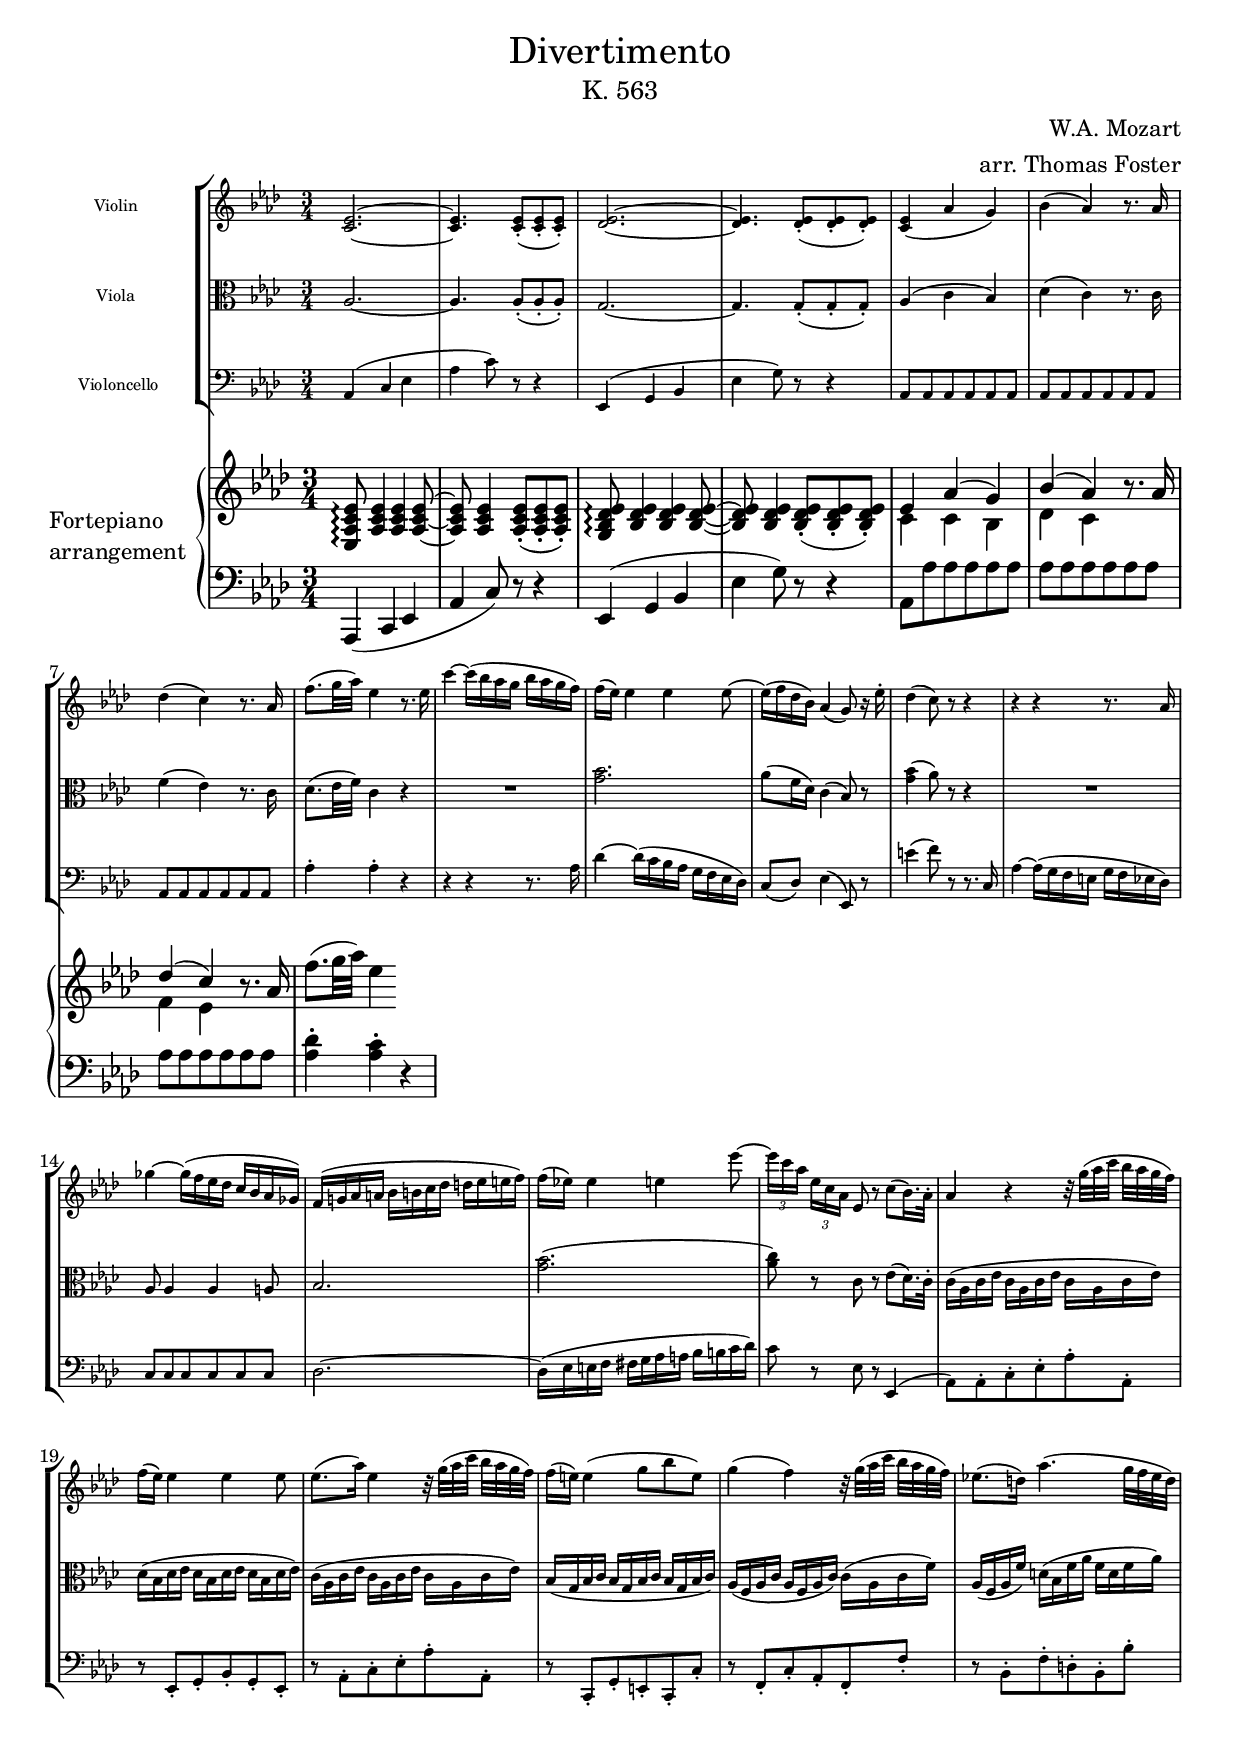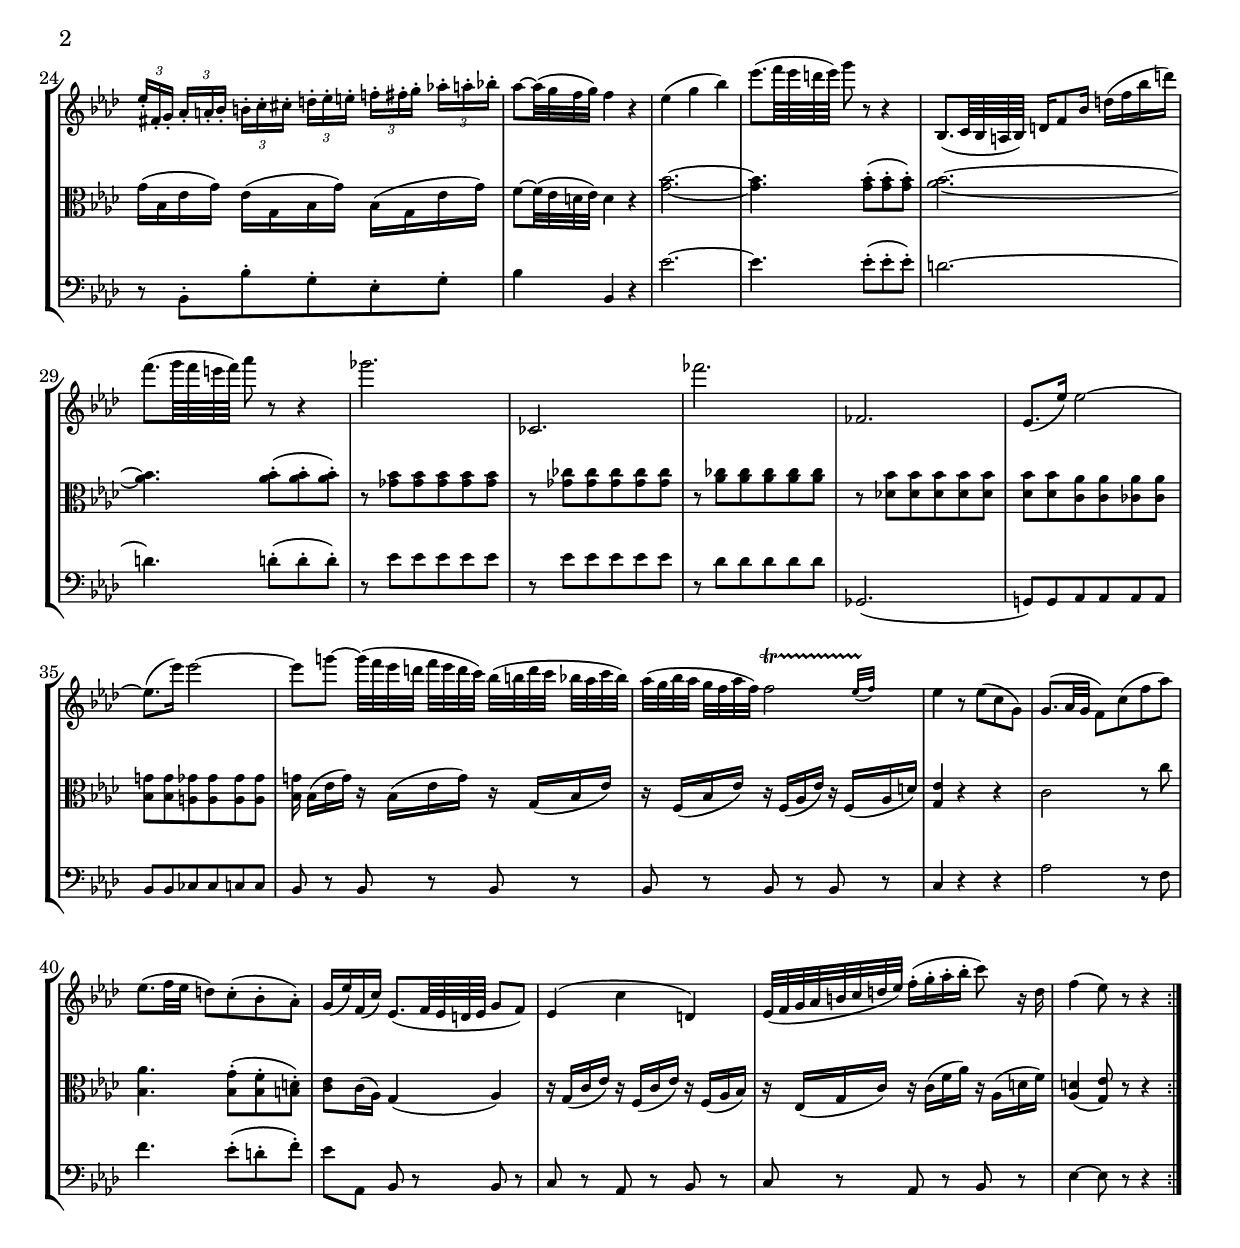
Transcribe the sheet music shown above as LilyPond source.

\version "2.20.0"

\paper {
    indent = 1.0 \in
}

\header {
    title = \markup { \normal-text Divertimento }
    subtitle = \markup { \normal-text "K. 563" }
    composer = "W.A. Mozart"
    arranger = "arr. Thomas Foster"
}

global = {
    \key aes \major
    \time 3/4
}

violin = \relative c' {
    \global
    \repeat volta 2 {
    <c es>2.~ <c es>4. <c es>8-.( <c es>-. <c es>-.)
    <des es>2.~ <des es>4. <des es>8-.( <des es>-. <des es>-.)
    <c es>4( aes' g) bes( aes) r8. aes16
    des4( c) r8. aes16 f'8.( g32 aes) es4 r8. es16
    
    c'4~ c16( bes aes g bes aes g f) f( es) es4 es es8~
    es16( f des bes) aes4( g8) r16 es'16-. des4( c8) r8 r4
    
    r4 r4 r8. aes16 ges'4~ ges16( f es des c bes aes ges)
    f( g! aes a bes b c des d es e f)
    f( es!) es4 e es'8~
    \times 2/3 { es16[ c aes] } \times 2/3 { es[ c aes] }
    es8 r c'8( bes16.) aes32-.
    
    aes4 r r32 g'32([ aes c] bes aes g f)
    f16( es) es4 es es8 es8.( aes16) es4
    r32 g32([ aes c] bes aes g f)
    f16( e) e4( g8 bes e,) g4( f)
    r32 g32([ aes c] bes aes g f)
    es!8.( d16) aes'4.( g32 f es d)
    \times 2/3 { es16-.[ fis,-. g-.] }
    \times 2/3 { aes-. a-. bes-. }
    \times 2/3 { b-.[ c-. cis-.] }
    \times 2/3 { d-. es-. e-. }
    \times 2/3 { f!-.[ fis-. g-.] }
    \times 2/3 { aes!-. a-. bes!-. } aes8~ aes32( g f g) f4 r
    
    es( g bes) es8.( f64 es d es) g8 r r4
    bes,,,8.( c64 bes a bes) d16 f8 bes16 d16( f bes d)
    f8.( g64 f e f) aes8 r r4
    ges2. ces,,, fes'' fes,,
    es8.( es'16) es2~ es8.( es'16) es2~
    es8 g!~ g32([ f es d] f es d c) bes([ b d c] bes aes c bes)
    aes([ g bes aes] g f aes f)
    \afterGrace f2\startTrillSpan { es32([ f])\stopTrillSpan }
    
    es4 r8 es( c g) g8.( aes32 g f8) c'( f aes)
    es8.( f32 es d8) c-.( bes-. aes-.)
    g16( es') f,( c') es,8.( f64 es d es g8 f)
    es4( c' d,) es32( f g aes b c d es) f16-.( g-. aes-. bes-. c8) r16 d,
    f4( es8) r r4
    }
}

viola = \relative c' {
    \global
    \clef alto
    aes2.~ aes4. aes8-.( aes-. aes-.)
    g2.~ g4. g8-.( g-. g-.)
    aes4( c bes) des( c) r8. c16 f4( es) r8. c16 des8.( es32 f) c4 r
    R2.
    <g' bes>2. aes8( f16 des) c4( bes8) r <g' bes>4( aes8) r r4
    R2.
    aes,8 aes4 aes a8 bes2.
    <g' bes>( <aes c>8) r c, r es( des16.) c32-.
    
    c16( aes c es c aes c es c aes c es)
    des( bes des es des bes des es des bes des es)
    c( aes c es c aes c es c aes c es)
    bes( g bes c bes g bes c bes g bes c)
    aes( f aes c aes f aes c) c( aes c f)
    aes,( f aes f') d( bes f' aes f d f aes)
    g( bes, es g) es( g, bes g') bes,( g es' g) f8~ f32( es d es) d4 r
    
    <g bes>2.~ <g bes>4. <g bes>8-.( <g bes>-. <g bes>-.)
    <aes bes>2.~ <aes bes>4. <aes bes>8-.( <aes bes>-. <aes bes>-.)
    r \repeat unfold 5 { <ges bes> }
    r \repeat unfold 5 { <ges ces> }
    r \repeat unfold 5 { <aes ces> }
    r <des,! bes'> \repeat unfold 4 { <des bes'> }
    <des bes'> <des bes'> <c aes'> <c aes'> <ces aes'> <ces aes'>
    <bes g'!> <bes g'> \repeat unfold 4 { <a ges'> }
    <bes g'!>16 bes16([ es g)] r bes,( es g) r g,( bes es)
    r f,( bes es) r f,( aes es') r f,( aes d)
    
    <g, es'>4 r r
    c2 r8 c' <bes, aes'>4. <bes g'>8-.( <bes f'>-. <b d>-.)
    <c es> c16( aes) g4( aes)
    r16 g( c es) r f,( c' es) r f,( aes bes)
    r es,( g c) r c( f aes) r aes,( d f) <aes, d>4( <g es'>8) r r4
}

cello = \relative c {
    \global
    \clef bass
    aes4( c es aes c8) r8 r4
    es,,( g bes es g8) r r4 \repeat unfold 18 { aes,8 }
    aes'4-. aes-. r
    
    r r r8. aes16 des4~ des16( c bes aes g f es des) c8( des) es4( es,8) r
    e''4( f8) r r8. c,16
    aes'4~ aes16( g f e g f es des) c8 c c c c c
    des2.~ des16( es e f fis g aes a bes b c des)
    c8 r es, r es,4(
    
    aes8) aes-. c-. es-. aes-. aes,-.
    r es-. g-. bes-. g-. es-.
    r aes-. c-. es-. aes-. aes,-.
    r c,-. g'-. e-. c-. c'-.
    r f,-. c'-. aes-. f-. f'-.
    r bes,-. f'-. d-. bes-. bes'-.
    r bes,-. bes'-. g-. es-. g-. bes4 bes, r
    
    es'2.~ es4. es8-.( es-. es-.)
    d2.~ d4. d8-.( d-. d-.)
    r es es es es es r es es es es es
    r des des des des des
    ges,,2.( g!8) g aes aes aes aes bes bes ces ces c c
    \repeat unfold 6 { bes r }
    
    c4 r r
    aes'2 r8 f f'4. es8-.( d-. f-.)
    es[ aes,,] bes r bes r c r aes r bes r c r aes r bes r es4~ es8 r r4
    
}

upper = \relative c {
    \global
    <es aes c es>8\arpeggio <aes c es>4 <aes c es> <aes c es>8~
    <aes c es> <aes c es>4 <aes c es>8-.( <aes c es>-. <aes c es>-.)
    <g bes des es>8\arpeggio <bes des es>4 <bes des es> <bes des es>8~
    <bes des es>8 <bes des es>4 <bes des es>8-.( <bes des es>-. <bes des es>-.)
    <<{es4 aes( g) bes( aes)}\\{c, c bes des c}>> r8. aes'16
    <<{des4( c)}\\{f, es}>> r8. aes16 f'8.( g32 aes) es4
}

lower = \relative c, {
    \global
    \clef bass
    aes4( c es aes c8) r8 r4
    es,4( g bes es g8) r r4
    aes,8 aes' aes aes aes aes \repeat unfold 12 { aes }
    <aes des>4-. <aes c>-. r
}

\score {
    <<
        \new StaffGroup
        <<
            \new Staff \with { 
                \magnifyStaff #5/7
                instrumentName = "Violin " 
            } { \violin }
            \new Staff \with { 
                \magnifyStaff #5/7
                instrumentName = "Viola " 
            } { \viola }
            \new Staff \with { 
                \magnifyStaff #5/7
                instrumentName = "Violoncello"
            } { \cello }
        >>
        \new PianoStaff \with {
            instrumentName = \markup {
                \column { "Fortepiano" \line { "arrangement" } }
            }
        } 
        <<
            \new Staff = "upper" \upper
            \new Staff = "lower" \lower
        >>
    >>
    \layout { }
}

